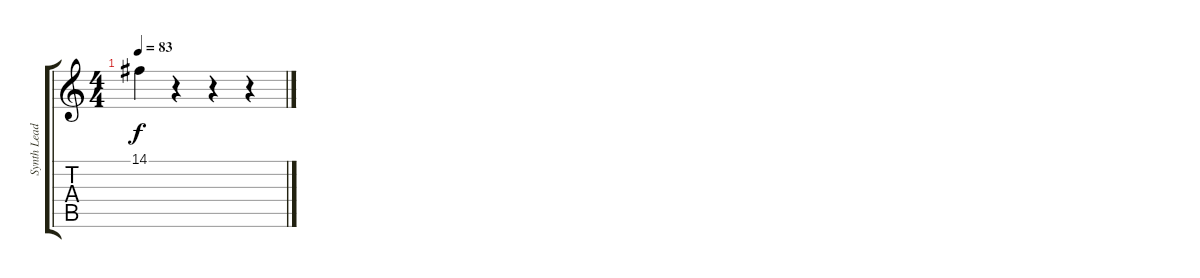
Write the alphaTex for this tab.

\track ("Synth Lead" "Synth Lead") {instrument synthvoice}
\staff {score tabs}
\tuning (E4 B3 G3 D3 A2 E2) {hide}
\ts (4 4)
\tempo 83
\clef g2
\ks c
14.1{t}.4{dy f} r.4 r.4 r.4
